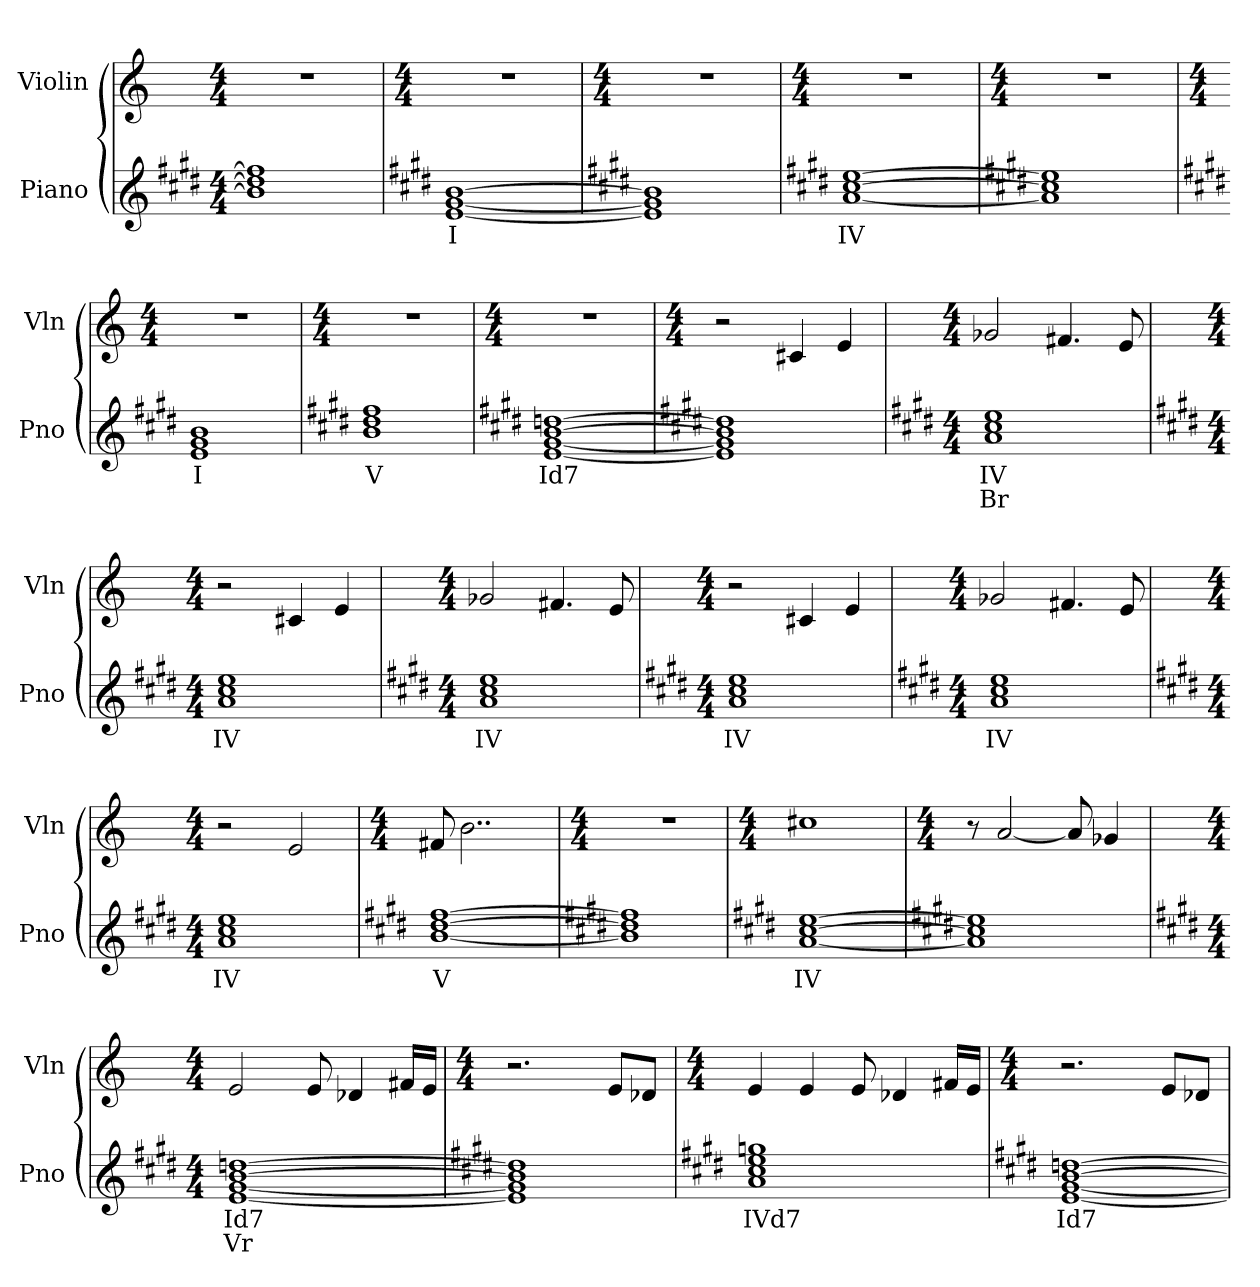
**kern	**text	**text	**kern
*part2	*part2	*part2	*part1
*staff2	*staff2	*staff2	*staff1
*I"Piano	*	*	*I"Violin
*I'Pno	*	*	*I'Vln
*k[f#c#g#d#]	*	*	*
*E:	*	*	*
*M4/4	*	*	*M4/4
=	=	=	=
1b] 1dd#] 1ff#]	.	.	1r
=	=	=	=
*k[f#c#g#d#]	*	*	*
*E:	*	*	*
*	*	*	*M4/4
[1e [1g# [1b	I	.	1r
=	=	=	=
*k[f#c#g#d#]	*	*	*
*E:	*	*	*
*	*	*	*M4/4
1e] 1g#] 1b]	.	.	1r
=	=	=	=
*k[f#c#g#d#]	*	*	*
*E:	*	*	*
*	*	*	*M4/4
[1a [1cc# [1ee	IV	.	1r
=	=	=	=
*k[f#c#g#d#]	*	*	*
*E:	*	*	*
*	*	*	*M4/4
1a] 1cc#] 1ee]	.	.	1r
=	=	=	=
*k[f#c#g#d#]	*	*	*
*E:	*	*	*
*	*	*	*M4/4
1e 1g# 1b	I	.	1r
=	=	=	=
*k[f#c#g#d#]	*	*	*
*E:	*	*	*
*	*	*	*M4/4
1b 1dd# 1ff#	V	.	1r
=	=	=	=
*k[f#c#g#d#]	*	*	*
*E:	*	*	*
*	*	*	*M4/4
[1e [1g# [1b [1ddn	Id7	.	1r
=	=	=	=
*k[f#c#g#d#]	*	*	*
*E:	*	*	*
*	*	*	*M4/4
1e] 1g#] 1b] 1ddn]	.	.	2r
.	.	.	4c#X
.	.	.	4e
=	=	=	=
*k[f#c#g#d#]	*	*	*
*E:	*	*	*
*M4/4	*	*	*M4/4
1a 1cc# 1ee	IV	Br	2g-X
.	.	.	4.f#X
.	.	.	8e
=	=	=	=
*k[f#c#g#d#]	*	*	*
*E:	*	*	*
*M4/4	*	*	*M4/4
1a 1cc# 1ee	IV	.	2r
.	.	.	4c#X
.	.	.	4e
=	=	=	=
*k[f#c#g#d#]	*	*	*
*E:	*	*	*
*M4/4	*	*	*M4/4
1a 1cc# 1ee	IV	.	2g-X
.	.	.	4.f#X
.	.	.	8e
=	=	=	=
*k[f#c#g#d#]	*	*	*
*E:	*	*	*
*M4/4	*	*	*M4/4
1a 1cc# 1ee	IV	.	2r
.	.	.	4c#X
.	.	.	4e
=	=	=	=
*k[f#c#g#d#]	*	*	*
*E:	*	*	*
*M4/4	*	*	*M4/4
1a 1cc# 1ee	IV	.	2g-X
.	.	.	4.f#X
.	.	.	8e
=	=	=	=
*k[f#c#g#d#]	*	*	*
*E:	*	*	*
*M4/4	*	*	*M4/4
1a 1cc# 1ee	IV	.	2r
.	.	.	2e
=	=	=	=
*k[f#c#g#d#]	*	*	*
*E:	*	*	*
*	*	*	*M4/4
[1b [1dd# [1ff#	V	.	8f#X
.	.	.	2..b
=	=	=	=
*k[f#c#g#d#]	*	*	*
*E:	*	*	*
*	*	*	*M4/4
1b] 1dd#] 1ff#]	.	.	1r
=	=	=	=
*k[f#c#g#d#]	*	*	*
*E:	*	*	*
*	*	*	*M4/4
[1a [1cc# [1ee	IV	.	1cc#X
=	=	=	=
*k[f#c#g#d#]	*	*	*
*E:	*	*	*
*	*	*	*M4/4
1a] 1cc#] 1ee]	.	.	8r
.	.	.	[2a
.	.	.	8a]
.	.	.	4g-X
=	=	=	=
*k[f#c#g#d#]	*	*	*
*E:	*	*	*
*M4/4	*	*	*M4/4
[1e [1g# [1b [1ddn	Id7	Vr	2e
.	.	.	8e
.	.	.	4d-X
.	.	.	16f#XLL
.	.	.	16eJJ
=	=	=	=
*k[f#c#g#d#]	*	*	*
*E:	*	*	*
*	*	*	*M4/4
1e] 1g#] 1b] 1ddn]	.	.	2.r
.	.	.	8eL
.	.	.	8d-XJ
=	=	=	=
*k[f#c#g#d#]	*	*	*
*E:	*	*	*
*	*	*	*M4/4
1a 1cc# 1ee 1ggn	IVd7	.	4e
.	.	.	4e
.	.	.	8e
.	.	.	4d-X
.	.	.	16f#XLL
.	.	.	16eJJ
=	=	=	=
*k[f#c#g#d#]	*	*	*
*E:	*	*	*
*	*	*	*M4/4
[1e [1g# [1b [1ddn	Id7	.	2.r
.	.	.	8eL
.	.	.	8d-XJ
=	=	=	=
*-	*-	*-	*-
